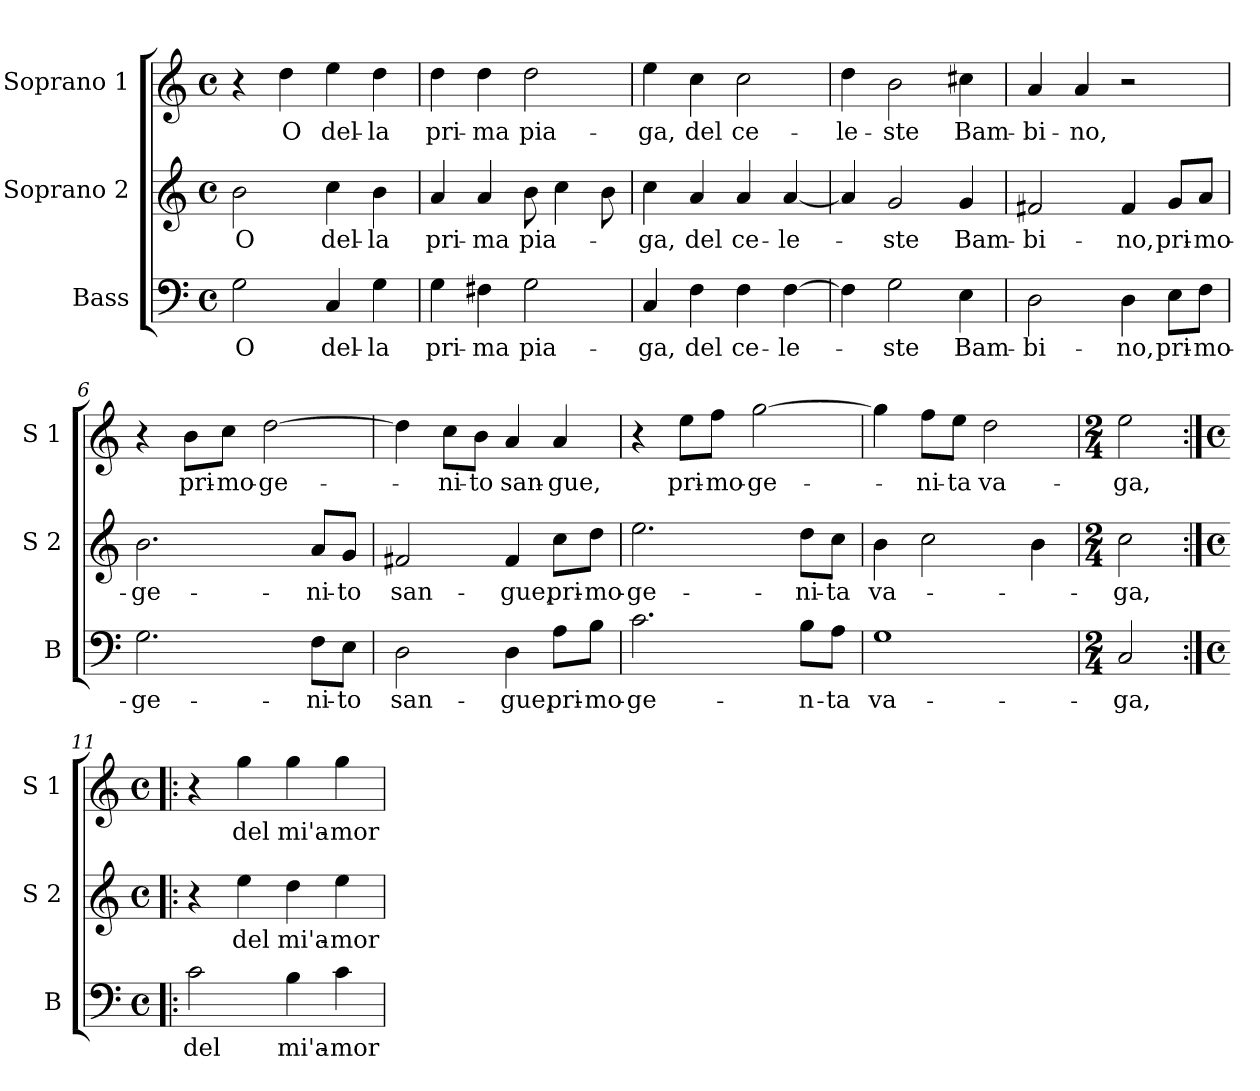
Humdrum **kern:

**kern	**text	**kern	**text	**kern	**text
*part3	*part3	*part2	*part2	*part1	*part1
*staff3	*staff3	*staff2	*staff2	*staff1	*staff1
*I"Bass	*	*I"Soprano 2	*	*I"Soprano 1	*
*I'B	*	*I'S 2	*	*I'S 1	*
*clefF4	*	*clefG2	*	*clefG2	*
*k[]	*	*k[]	*	*k[]	*
*C:	*	*C:	*	*C:	*
*M4/4	*	*M4/4	*	*M4/4	*
*met(c)	*	*met(c)	*	*met(c)	*
=1	=1	=1	=1	=1	=1
!	!LO:LY:b	!	!LO:LY:b	!	!
2G\	O	2b\	O	4r	.
!	!	!	!	!	!LO:LY:b
.	.	.	.	4dd\	O
!	!LO:LY:b	!	!LO:LY:b	!	!LO:LY:b
4C/	del-	4cc\	del-	4ee\	del-
!	!LO:LY:b	!	!LO:LY:b	!	!LO:LY:b
4G\	-la	4b\	-la	4dd\	-la
=2	=2	=2	=2	=2	=2
!	!LO:LY:b	!	!LO:LY:b	!	!LO:LY:b
4G\	pri-	4a/	pri-	4dd\	pri-
!	!LO:LY:b	!	!LO:LY:b	!	!LO:LY:b
4F#X\	-ma	4a/	-ma	4dd\	-ma
!	!LO:LY:b	!	!LO:LY:b	!	!LO:LY:b
2G\	pia-	8b\	pia-	2dd\	pia-
.	.	4cc\	.	.	.
.	.	8b\	.	.	.
=3	=3	=3	=3	=3	=3
!	!LO:LY:b	!	!LO:LY:b	!	!LO:LY:b
4C/	-ga,	4cc\	-ga,	4ee\	-ga,
!	!LO:LY:b	!	!LO:LY:b	!	!LO:LY:b
4F\	del	4a/	del	4cc\	del
!	!LO:LY:b	!	!LO:LY:b	!	!LO:LY:b
4F\	ce-	4a/	ce-	2cc\	ce-
!	!LO:LY:b	!	!LO:LY:b	!	!
[4F\	-le-	[4a/	-le-	.	.
=4	=4	=4	=4	=4	=4
!	!	!	!	!	!LO:LY:b
4F\]	.	4a/]	.	4dd\	-le-
!	!LO:LY:b	!	!LO:LY:b	!	!LO:LY:b
2G\	-ste	2g/	-ste	2b\	-ste
!	!LO:LY:b	!	!LO:LY:b	!	!LO:LY:b
4E\	Bam-	4g/	Bam-	4cc#X\	Bam-
=5	=5	=5	=5	=5	=5
!	!LO:LY:b	!	!LO:LY:b	!	!LO:LY:b
2D\	-bi-	2f#X/	-bi-	4a/	-bi-
!	!	!	!	!	!LO:LY:b
.	.	.	.	4a/	-no,
!	!LO:LY:b	!	!LO:LY:b	!	!
4D\	-no,	4f#/	-no,	2r	.
!	!LO:LY:b	!	!LO:LY:b	!	!
8E\L	pri-	8g/L	pri-	.	.
!	!LO:LY:b	!	!LO:LY:b	!	!
8F\J	-mo-	8a/J	-mo-	.	.
!!LO:LB:g=z
=6	=6	=6	=6	=6	=6
!	!LO:LY:b	!	!LO:LY:b	!	!
2.G\	-ge-	2.b\	-ge-	4r	.
!	!	!	!	!	!LO:LY:b
.	.	.	.	8b\L	pri-
!	!	!	!	!	!LO:LY:b
.	.	.	.	8cc\J	-mo-
!	!	!	!	!	!LO:LY:b
.	.	.	.	[2dd\	-ge-
!	!LO:LY:b	!	!LO:LY:b	!	!
8F\L	-ni-	8a/L	-ni-	.	.
!	!LO:LY:b	!	!LO:LY:b	!	!
8E\J	-to	8g/J	-to	.	.
=7	=7	=7	=7	=7	=7
!	!LO:LY:b	!	!LO:LY:b	!	!
2D\	san-	2f#X/	san-	4dd\]	.
!	!	!	!	!	!LO:LY:b
.	.	.	.	8cc\L	-ni-
!	!	!	!	!	!LO:LY:b
.	.	.	.	8b\J	-to
!	!LO:LY:b	!	!LO:LY:b	!	!LO:LY:b
4D\	-gue,	4f#/	-gue,	4a/	san-
!	!LO:LY:b	!	!LO:LY:b	!	!LO:LY:b
8A\L	pri-	8cc\L	pri-	4a/	-gue,
!	!LO:LY:b	!	!LO:LY:b	!	!
8B\J	-mo-	8dd\J	-mo-	.	.
=8	=8	=8	=8	=8	=8
!	!LO:LY:b	!	!LO:LY:b	!	!
2.c\	-ge-	2.ee\	-ge-	4r	.
!	!	!	!	!	!LO:LY:b
.	.	.	.	8ee\L	pri-
!	!	!	!	!	!LO:LY:b
.	.	.	.	8ff\J	-mo-
!	!	!	!	!	!LO:LY:b
.	.	.	.	[2gg\	-ge-
!	!LO:LY:b	!	!LO:LY:b	!	!
8B\L	-n-	8dd\L	-ni-	.	.
!	!LO:LY:b	!	!LO:LY:b	!	!
8A\J	-ta	8cc\J	-ta	.	.
=9	=9	=9	=9	=9	=9
!	!LO:LY:b	!	!LO:LY:b	!	!
1G	va-	4b\	va-	4gg\]	.
!	!	!	!	!	!LO:LY:b
.	.	2cc\	.	8ff\L	-ni-
!	!	!	!	!	!LO:LY:b
.	.	.	.	8ee\J	-ta
!	!	!	!	!	!LO:LY:b
.	.	.	.	2dd\	va-
.	.	4b\	.	.	.
=10	=10	=10	=10	=10	=10
*M2/4	*	*M2/4	*	*M2/4	*
!	!LO:LY:b	!	!LO:LY:b	!	!LO:LY:b
2C/	-ga,	2cc\	-ga,	2ee\	-ga,
!!LO:LB:g=z
=11:|!|:	=11:|!|:	=11:|!|:	=11:|!|:	=11:|!|:	=11:|!|:
*M4/4	*	*M4/4	*	*M4/4	*
*met(c)	*	*met(c)	*	*met(c)	*
!	!LO:LY:b	!	!	!	!
2c\	del	4r	.	4r	.
!	!	!	!LO:LY:b	!	!LO:LY:b
.	.	4ee\	del	4gg\	del
!	!LO:LY:b	!	!LO:LY:b	!	!LO:LY:b
4B\	mi'a-	4dd\	mi'a-	4gg\	mi'a-
!	!LO:LY:b	!	!LO:LY:b	!	!LO:LY:b
4c\	-mor	4ee\	-mor	4gg\	-mor
=	=	=	=	=	=
*-	*-	*-	*-	*-	*-
